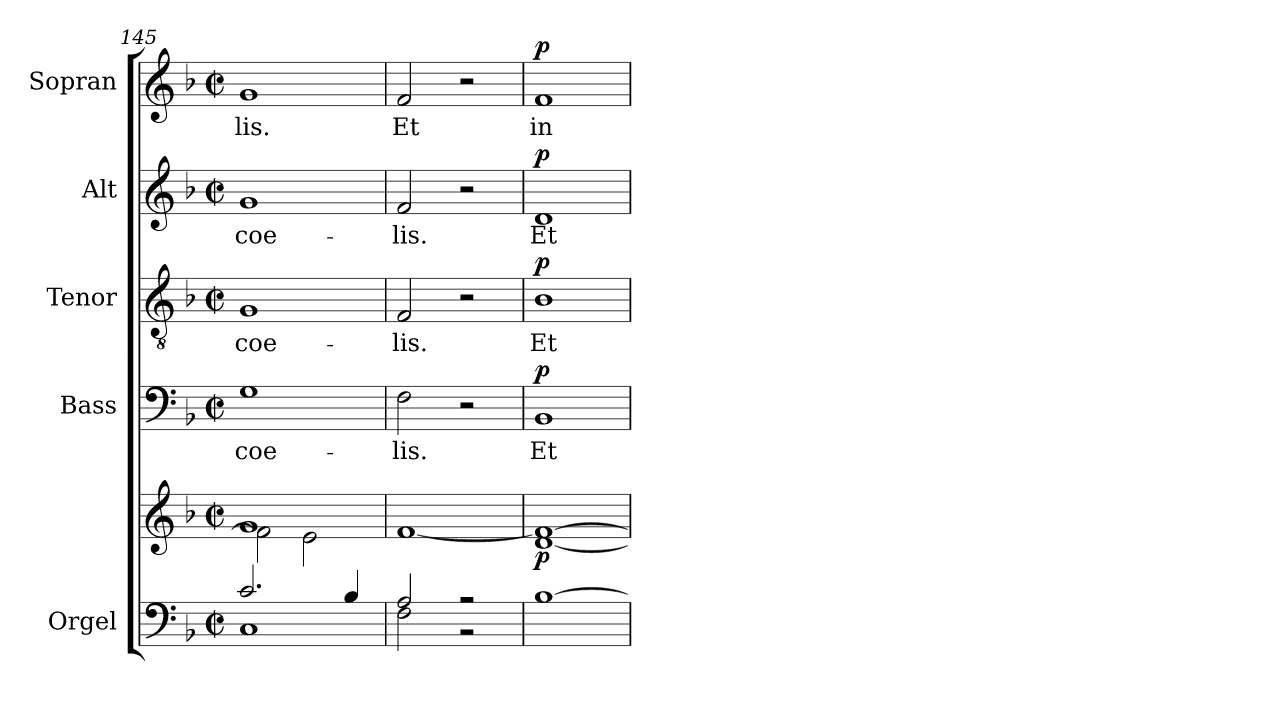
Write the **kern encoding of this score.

**kern	**kern	**dynam	**kern	**text	**dynam	**kern	**text	**dynam	**kern	**text	**dynam	**kern	**text	**dynam
*part5	*part5	*part5	*part4	*part4	*part4	*part3	*part3	*part3	*part2	*part2	*part2	*part1	*part1	*part1
*staff6	*staff5	*staff5/6	*staff4	*staff4	*staff4	*staff3	*staff3	*staff3	*staff2	*staff2	*staff2	*staff1	*staff1	*staff1
*I"Orgel	*	*	*I"Bass	*	*	*I"Tenor	*	*	*I"Alt	*	*	*I"Sopran	*	*
*I'Org.	*	*	*I'B.	*	*	*I'T.	*	*	*I'A.	*	*	*I'S.	*	*
*clefF4	*clefG2	*	*clefF4	*	*	*clefGv2	*	*	*clefG2	*	*	*clefG2	*	*
*k[b-]	*k[b-]	*	*k[b-]	*	*	*k[b-]	*	*	*k[b-]	*	*	*k[b-]	*	*
*F:	*F:	*	*F:	*	*	*F:	*	*	*F:	*	*	*F:	*	*
*M2/2	*M2/2	*	*M2/2	*	*	*M2/2	*	*	*M2/2	*	*	*M2/2	*	*
*met(c|)	*met(c|)	*	*met(c|)	*	*	*met(c|)	*	*	*met(c|)	*	*	*met(c|)	*	*
=145	=145	=145	=145	=145	=145	=145	=145	=145	=145	=145	=145	=145	=145	=145
*^	*^	*	*	*	*	*	*	*	*	*	*	*	*	*
!	!	!	!	!	!	!LO:LY:b	!	!	!LO:LY:b	!	!	!LO:LY:b	!	!	!LO:LY:b	!
2.c/	1C	1g	2f\]	.	1G	coe-	.	1G	coe-	.	1g	coe-	.	1g	-lis.	.
.	.	.	2e\	.	.	.	.	.	.	.	.	.	.	.	.	.
4B-/	.	.	.	.	.	.	.	.	.	.	.	.	.	.	.	.
*	*	*v	*v	*	*	*	*	*	*	*	*	*	*	*	*	*
!!LO:LB:g=z
=146	=146	=146	=146	=146	=146	=146	=146	=146	=146	=146	=146	=146	=146	=146	=146
!	!	!	!	!	!LO:LY:b	!	!	!LO:LY:b	!	!	!LO:LY:b	!	!	!LO:LY:b	!
2A/	2F\	[>1f	.	2F\	-lis.	.	2F/	-lis.	.	2f/	-lis.	.	2f/	Et	.
2r	2r	.	.	2r	.	.	2r	.	.	2r	.	.	2r	.	.
=147	=147	=147	=147	=147	=147	=147	=147	=147	=147	=147	=147	=147	=147	=147	=147
*	*	*^	*	*	*	*	*	*	*	*	*	*	*	*	*
!	!	!	!	!LO:DY:b	!	!LO:LY:b	!LO:DY:a	!	!LO:LY:b	!LO:DY:a	!	!LO:LY:b	!LO:DY:a	!	!LO:LY:b	!LO:DY:a
*v	*v	*	*	*	*	*	*	*	*	*	*	*	*	*	*	*
[1B-	1f_	[<1d	p	1BB-	Et	p	1B-	Et	p	1d	Et	p	1f	in-	p
*	*v	*v	*	*	*	*	*	*	*	*	*	*	*	*	*
=	=	=	=	=	=	=	=	=	=	=	=	=	=	=
*-	*-	*-	*-	*-	*-	*-	*-	*-	*-	*-	*-	*-	*-	*-
